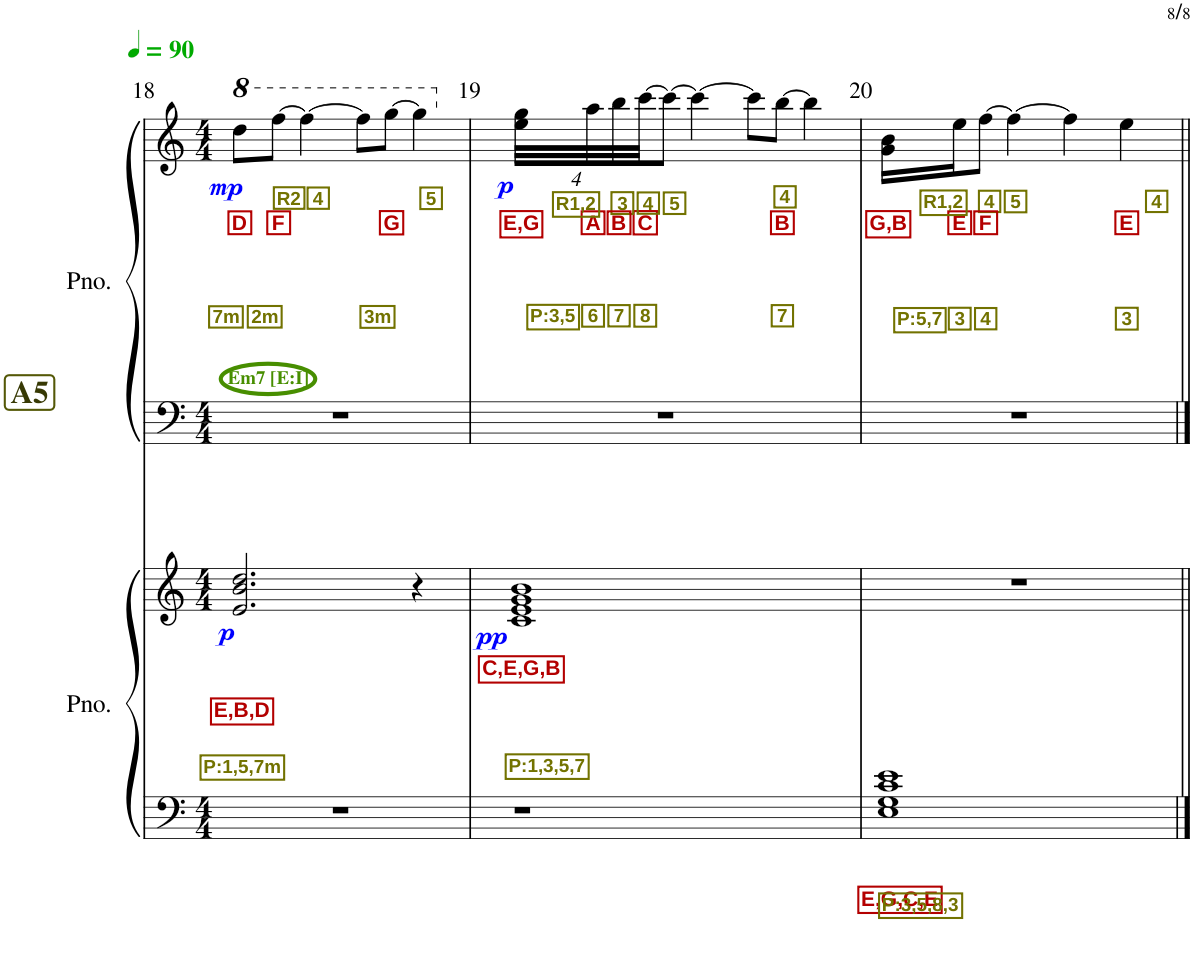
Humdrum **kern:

**kern	**text	**text	**text	**kern	**text	**text	**text	**dynam	**kern	**kern	**text	**text	**text	**dynam
*part2	*part2	*part2	*part2	*part2	*part2	*part2	*part2	*part2	*part1	*part1	*part1	*part1	*part1	*part1
*staff4	*staff4	*staff4	*staff4	*staff3	*staff3	*staff3	*staff3	*staff3/4	*staff2	*staff1	*staff1	*staff1	*staff1	*staff1/2
*I"ピアノ	*	*	*	*	*	*	*	*	*I"ピアノ	*	*	*	*	*
!!LO:PB:g=z
*clefF4	*	*	*	*clefG2	*	*	*	*	*clefF4	*clefG2	*	*	*	*
*k[]	*	*	*	*k[]	*	*	*	*	*k[]	*k[]	*	*	*	*
*M4/4	*	*	*	*M4/4	*	*	*	*	*M4/4	*M4/4	*	*	*	*
*MM90	*	*	*	*MM90	*	*	*	*	*MM90	*MM90	*	*	*	*
!!LO:REH:place=s1:b:B:cj:color=#373904:fs=15:t=A5
=18	=18	=18	=18	=18	=18	=18	=18	=18	=18	=18	=18	=18	=18	=18
!	!	!	!	!	!	!LO:LY:b:color=#B30000	!LO:LY:b:color=#727200	!	!	!	!	!	!	!
*	*	*	*	*	*	*	*	*	*	*8va	*	*	*	*
!	!	!	!	!	!	!	!	!	!	!LO:TX:b:B:color=#478E00:t=Em7 [E&colon;I]	!	!	!	!
!	!	!	!	!	!	!	!	!LO:DY:b	!	!	!LO:LY:b:color=#727200	!LO:LY:b:color=#B30000	!LO:LY:b:color=#727200	!LO:DY:b
1r	.	.	.	2.e/ 2.b/ 2.dd/	.	E,B,D	P:1,5,7m	p	1r	8ddd\L	R2	D	7m	mp
!	!	!	!	!	!	!	!	!	!	!	!LO:LY:b:color=#727200	!LO:LY:b:color=#B30000	!LO:LY:b:color=#727200	!
.	.	.	.	.	.	.	.	.	.	[8fff\J	4	F	2m	.
.	.	.	.	.	.	.	.	.	.	4fff\_	.	.	.	.
.	.	.	.	.	.	.	.	.	.	8fff\L]	.	.	.	.
!	!	!	!	!	!	!	!	!	!	!	!LO:LY:b:color=#727200	!LO:LY:b:color=#B30000	!LO:LY:b:color=#727200	!
.	.	.	.	.	.	.	.	.	.	[8ggg\J	5	G	3m	.
.	.	.	.	4r	.	.	.	.	.	4ggg\]	.	.	.	.
=19	=19	=19	=19	=19	=19	=19	=19	=19	=19	=19	=19	=19	=19	=19
!	!	!	!	!	!	!LO:LY:b:color=#B30000	!LO:LY:b:color=#727200	!	!	!	!	!	!	!
*	*	*	*	*	*	*	*	*	*	*X8va	*	*	*	*
!	!	!	!	!	!	!	!	!LO:DY:b	!	!	!LO:LY:b:color=#727200	!LO:LY:b:color=#B30000	!LO:LY:b:color=#727200	!LO:DY:b
1r	.	.	.	1c 1e 1g 1b	.	C,E,G,B	P:1,3,5,7	pp	1r	32ee\ 32gg\LLL	R1,2	E,G	P:3,5	p
!	!	!	!	!	!	!	!	!	!	!	!LO:LY:b:color=#727200	!LO:LY:b:color=#B30000	!LO:LY:b:color=#727200	!
.	.	.	.	.	.	.	.	.	.	32aa\	3	A	6	.
!	!	!	!	!	!	!	!	!	!	!	!LO:LY:b:color=#727200	!LO:LY:b:color=#B30000	!LO:LY:b:color=#727200	!
.	.	.	.	.	.	.	.	.	.	32bb\	4	B	7	.
!	!	!	!	!	!	!	!	!	!	!	!LO:LY:b:color=#727200	!LO:LY:b:color=#B30000	!LO:LY:b:color=#727200	!
.	.	.	.	.	.	.	.	.	.	[32ccc\JJ	5	C	8	.
.	.	.	.	.	.	.	.	.	.	8ccc\J_	.	.	.	.
.	.	.	.	.	.	.	.	.	.	4ccc\_	.	.	.	.
.	.	.	.	.	.	.	.	.	.	8ccc\L]	.	.	.	.
!	!	!	!	!	!	!	!	!	!	!	!LO:LY:b:color=#727200	!LO:LY:b:color=#B30000	!LO:LY:b:color=#727200	!
.	.	.	.	.	.	.	.	.	.	[8bb\J	4	B	7	.
.	.	.	.	.	.	.	.	.	.	4bb\]	.	.	.	.
=20	=20	=20	=20	=20	=20	=20	=20	=20	=20	=20	=20	=20	=20	=20
!	!	!LO:LY:b:color=#B30000	!LO:LY:b:color=#727200	!	!	!	!	!	!	!	!LO:LY:b:color=#727200	!LO:LY:b:color=#B30000	!LO:LY:b:color=#727200	!
1E 1G 1c 1e	.	E,G,C,E	P:3,5,8,3	1r	.	.	.	.	1r	16g\ 16b\LL	R1,2	G,B	P:5,7	.
!	!	!	!	!	!	!	!	!	!	!	!LO:LY:b:color=#727200	!LO:LY:b:color=#B30000	!LO:LY:b:color=#727200	!
.	.	.	.	.	.	.	.	.	.	16ee\J	4	E	3	.
!	!	!	!	!	!	!	!	!	!	!	!LO:LY:b:color=#727200	!LO:LY:b:color=#B30000	!LO:LY:b:color=#727200	!
.	.	.	.	.	.	.	.	.	.	[8ff\J	5	F	4	.
.	.	.	.	.	.	.	.	.	.	4ff\_	.	.	.	.
.	.	.	.	.	.	.	.	.	.	4ff\]	.	.	.	.
!	!	!	!	!	!	!	!	!	!	!	!LO:LY:b:color=#727200	!LO:LY:b:color=#B30000	!LO:LY:b:color=#727200	!
.	.	.	.	.	.	.	.	.	.	4ee\	4	E	3	.
=||	=||	=||	=||	=||	=||	=||	=||	=||	=||	=||	=||	=||	=||	=||
*-	*-	*-	*-	*-	*-	*-	*-	*-	*-	*-	*-	*-	*-	*-
